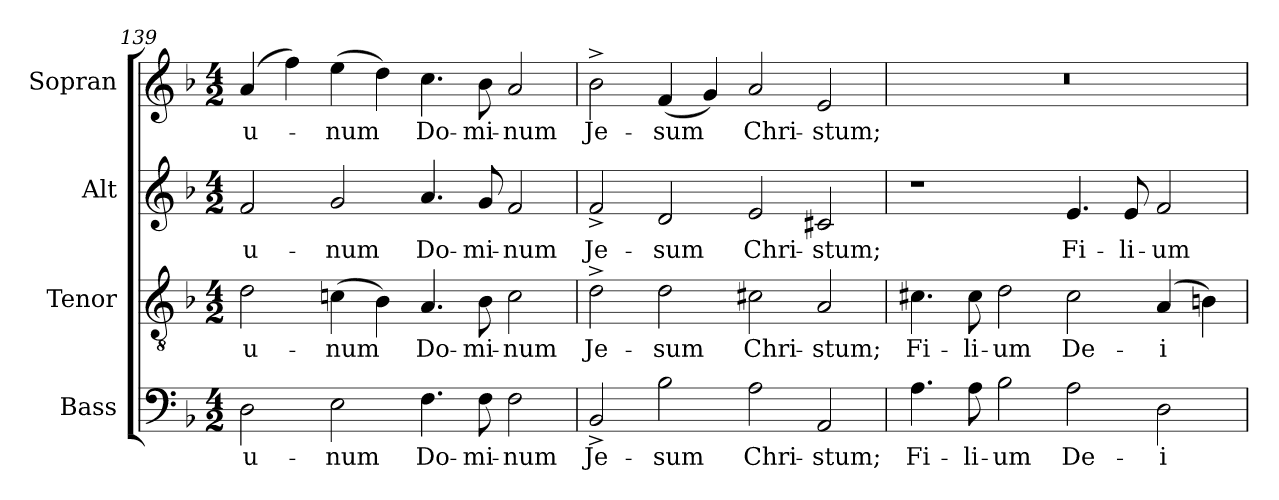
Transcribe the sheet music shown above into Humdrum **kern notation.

**kern	**text	**kern	**text	**kern	**text	**kern	**text
*part4	*part4	*part3	*part3	*part2	*part2	*part1	*part1
*staff4	*staff4	*staff3	*staff3	*staff2	*staff2	*staff1	*staff1
*I"Bass	*	*I"Tenor	*	*I"Alt	*	*I"Sopran	*
*I'B.	*	*I'T.	*	*I'A.	*	*I'S.	*
*clefF4	*	*clefGv2	*	*clefG2	*	*clefG2	*
*k[b-]	*	*k[b-]	*	*k[b-]	*	*k[b-]	*
*F:	*	*F:	*	*F:	*	*F:	*
*M4/2	*	*M4/2	*	*M4/2	*	*M4/2	*
=139	=139	=139	=139	=139	=139	=139	=139
!	!LO:LY:b	!	!LO:LY:b	!	!LO:LY:b	!	!LO:LY:b
2D\	u-	2d\	u-	2f/	u-	(4a/	u-
.	.	.	.	.	.	4ff\)	.
!	!LO:LY:b	!	!LO:LY:b	!	!LO:LY:b	!	!LO:LY:b
2E\	-num	(>4cn\	-num	2g/	-num	(>4ee\	-num
.	.	4B-\)	.	.	.	4dd\)	.
!	!LO:LY:b	!	!LO:LY:b	!	!LO:LY:b	!	!LO:LY:b
4.F\	Do-	4.A/	Do-	4.a/	Do-	4.cc\	Do-
!	!LO:LY:b	!	!LO:LY:b	!	!LO:LY:b	!	!LO:LY:b
8F\	-mi-	8B-\	-mi-	8g/	-mi-	8b-\	-mi-
!	!LO:LY:b	!	!LO:LY:b	!	!LO:LY:b	!	!LO:LY:b
2F\	-num	2c\	-num	2f/	-num	2a/	-num
=140	=140	=140	=140	=140	=140	=140	=140
!	!LO:LY:b	!	!LO:LY:b	!	!LO:LY:b	!	!LO:LY:b
2BB-^>/	Je-	2d^>\	Je-	2f^>/	Je-	2b-^>\	Je-
!	!LO:LY:b	!	!LO:LY:b	!	!LO:LY:b	!	!LO:LY:b
2B-\	-sum	2d\	-sum	2d/	-sum	(<4f/	-sum
.	.	.	.	.	.	4g/)	.
!	!LO:LY:b	!	!LO:LY:b	!	!LO:LY:b	!	!LO:LY:b
2A\	Chri-	2c#X\	Chri-	2e/	Chri-	2a/	Chri-
!	!LO:LY:b	!	!LO:LY:b	!	!LO:LY:b	!	!LO:LY:b
2AA/	-stum;	2A/	-stum;	2c#X/	-stum;	2e/	-stum;
!!LO:LB:g=z
=141	=141	=141	=141	=141	=141	=141	=141
!	!LO:LY:b	!	!LO:LY:b	!	!	!	!
4.A\	Fi-	4.c#X\	Fi-	1r	.	0r	.
!	!LO:LY:b	!	!LO:LY:b	!	!	!	!
8A\	-li-	8c#\	-li-	.	.	.	.
!	!LO:LY:b	!	!LO:LY:b	!	!	!	!
2B-\	-um	2d\	-um	.	.	.	.
!	!LO:LY:b	!	!LO:LY:b	!	!LO:LY:b	!	!
2A\	De-	2c#\	De-	4.e/	Fi-	.	.
!	!	!	!	!	!LO:LY:b	!	!
.	.	.	.	8e/	-li-	.	.
!	!LO:LY:b	!	!LO:LY:b	!	!LO:LY:b	!	!
2D\	-i	(4A/	-i	2f/	-um	.	.
.	.	4Bn\)	.	.	.	.	.
=	=	=	=	=	=	=	=
*-	*-	*-	*-	*-	*-	*-	*-
